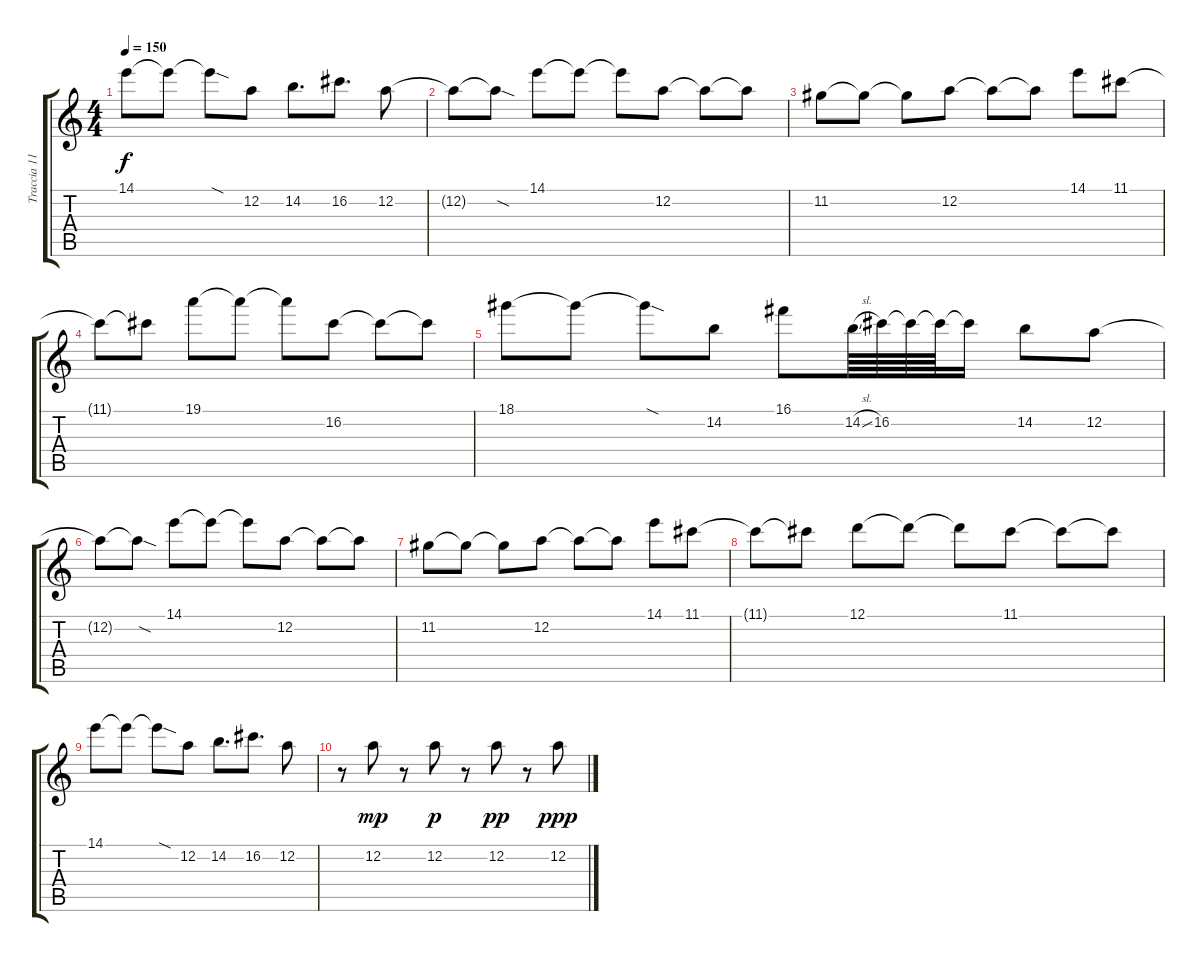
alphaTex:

\track ("Traccia 11" "Traccia 11") {instrument distortionguitar}
\staff {score tabs}
\tuning (D4 A3 F3 C3 G2 D2) {hide}
\ts (4 4)
\tempo 150
\clef g2
\ks c
14.1.8{dy f} 14.1{t}.8 14.1{sod t}.8 12.2.8 14.2.8{d} 16.2.8{d} 12.2.8 |
12.2{t}.8 12.2{sod t}.8 14.1.8 14.1{t}.8 14.1{t}.8 12.2.8 12.2{t}.8 12.2{t}.8 |
11.2.8 11.2{t}.8 11.2{t}.8 12.2.8 12.2{t}.8 12.2{t}.8 14.1.8 11.1.8 |
11.1{t}.8 11.1{t}.8 19.1.8 19.1{t}.8 19.1{t}.8 16.2.8 16.2{t}.8 16.2{t}.8 |
18.1.8 18.1{t}.8 18.1{sod t}.8 14.2.8 16.1.8 14.2{sl}.64 16.2.64 16.2{t}.64 16.2{t}.64 16.2{t}.16 14.2.8 12.2.8 |
12.2{t}.8 12.2{sod t}.8 14.1.8 14.1{t}.8 14.1{t}.8 12.2.8 12.2{t}.8 12.2{t}.8 |
11.2.8 11.2{t}.8 11.2{t}.8 12.2.8 12.2{t}.8 12.2{t}.8 14.1.8 11.1.8 |
11.1{t}.8 11.1{t}.8 12.1.8 12.1{t}.8 12.1{t}.8 11.1.8 11.1{t}.8 11.1{t}.8 |
14.1.8 14.1{t}.8 14.1{sod t}.8 12.2.8 14.2.8{d} 16.2.8{d} 12.2.8 |
r.8 12.2.8{dy mp} r.8 12.2.8{dy p} r.8 12.2.8{dy pp} r.8 12.2.8{dy ppp}
